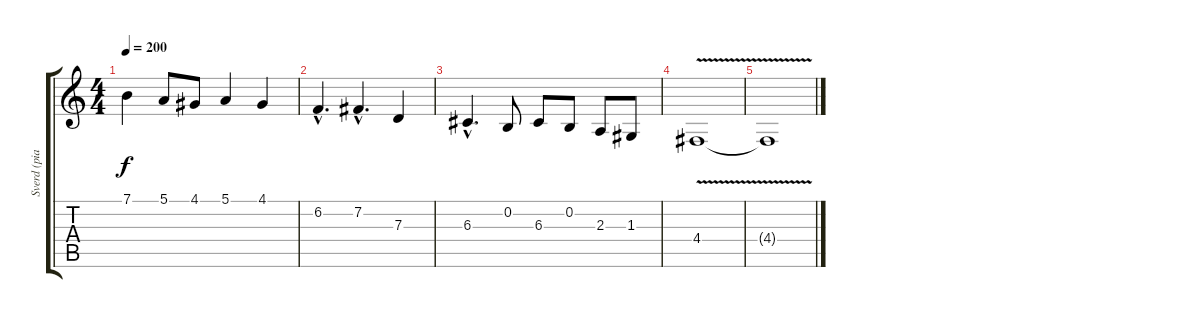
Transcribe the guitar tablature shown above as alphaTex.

\track ("Sverd (piano/lead)" "Sverd (pia") {instrument electricgrandpiano}
\staff {score tabs}
\tuning (E4 B3 G3 D3 A2 E2) {hide}
\ts (4 4)
\tempo 200
\clef g2
\ks c
7.1.4{dy f instrument synthbrass1} 5.1.8 4.1.8 5.1.4 4.1.4 |
6.2{hac}.4{d instrument synthbrass1} 7.2{hac}.4{d} 7.3.4 |
6.3{hac}.4{d instrument synthbrass1} 0.2.8 6.3.8 0.2.8 2.3.8 1.3.8 |
4.4{v}.1{instrument synthbrass1} |
4.4{t}.1
